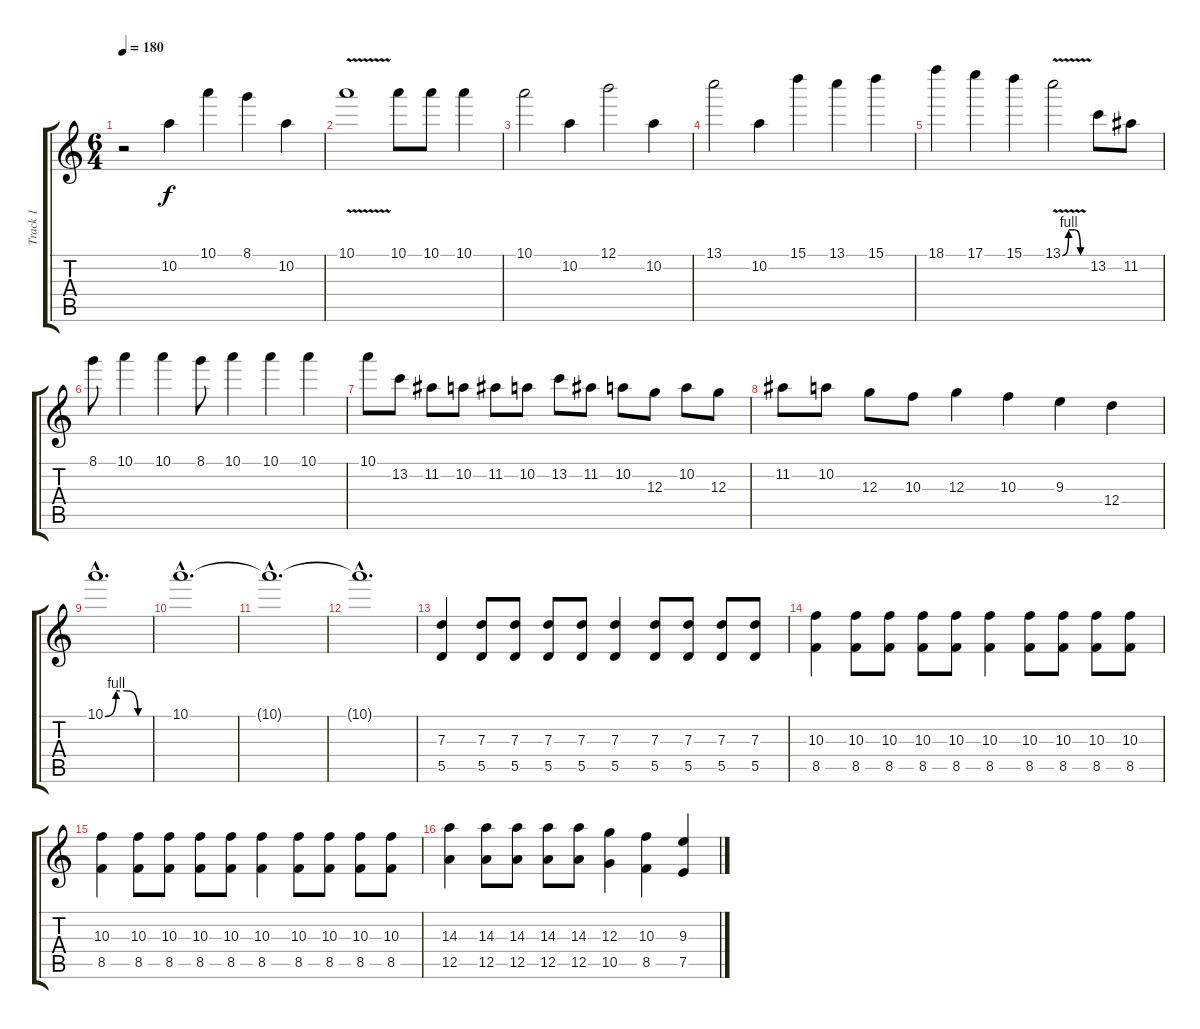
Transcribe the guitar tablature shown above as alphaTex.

\track ("Track 1" "Track 1") {instrument distortionguitar}
\staff {score tabs}
\tuning (B4 B3 G3 D3 A2 D2) {hide}
\ts (6 4)
\tempo 180
\clef g2
\ks c
r.2{dy f} 10.2.4 10.1.4 8.1.4 10.2.4 |
10.1{v}.1 10.1.8 10.1.8 10.1.4 |
10.1.2 10.2.4 12.1.2 10.2.4 |
13.1.2 10.2.4 15.1.4 13.1.4 15.1.4 |
18.1.4 17.1.4 15.1.4 13.1{be (custom 0 0 15 4 30 4 45 0 60 0) v}.2 13.2.8 11.2.8 |
8.1.8 10.1.4 10.1.4 8.1.8 10.1.4 10.1.4 10.1.4 |
10.1.8 13.2.8 11.2.8 10.2.8 11.2.8 10.2.8 13.2.8 11.2.8 10.2.8 12.3.8 10.2.8 12.3.8 |
11.2.8 10.2.8 12.3.8 10.3.8 12.3.4 10.3.4 9.3.4 12.4.4 |
10.1{be (custom 0 0 15 4 30 4 45 0 60 0) hac}.1{d} |
10.1{hac}.1{d} |
10.1{hac t}.1{d} |
10.1{hac t}.1{d} |
(7.3 5.5).4 (7.3 5.5).8 (7.3 5.5).8 (7.3 5.5).8 (7.3 5.5).8 (7.3 5.5).4 (7.3 5.5).8 (7.3 5.5).8 (7.3 5.5).8 (7.3 5.5).8 |
(10.3 8.5).4 (10.3 8.5).8 (10.3 8.5).8 (10.3 8.5).8 (10.3 8.5).8 (10.3 8.5).4 (10.3 8.5).8 (10.3 8.5).8 (10.3 8.5).8 (10.3 8.5).8 |
(10.3 8.5).4 (10.3 8.5).8 (10.3 8.5).8 (10.3 8.5).8 (10.3 8.5).8 (10.3 8.5).4 (10.3 8.5).8 (10.3 8.5).8 (10.3 8.5).8 (10.3 8.5).8 |
(14.3 12.5).4 (14.3 12.5).8 (14.3 12.5).8 (14.3 12.5).8 (14.3 12.5).8 (12.3 10.5).4 (10.3 8.5).4 (9.3 7.5).4
